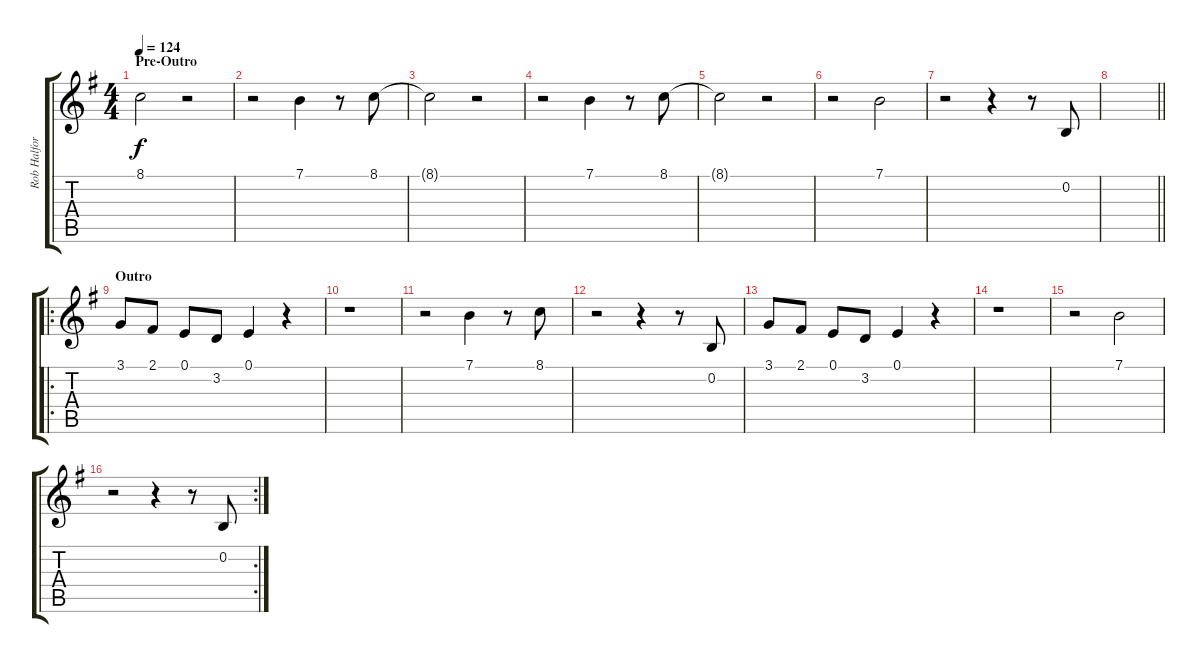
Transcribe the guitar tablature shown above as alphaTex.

\track ("Rob Halford" "Rob Halfor") {instrument flute}
\staff {score tabs}
\tuning (E4 B3 G3 D3 A2 E2) {hide}
\ts (4 4)
\section ("" "Pre-Outro")
\tempo 124
\clef g2
\ks g
8.1{t}.2{dy f} r.2 |
r.2 7.1.4 r.8 8.1.8 |
8.1{t}.2 r.2 |
r.2 7.1.4 r.8 8.1.8 |
8.1{t}.2 r.2 |
r.2 7.1.2 |
r.2 r.4 r.8 0.2.8 |
\barLineRight lightlight
|
\ro
\section ("" "Outro")
3.1.8 2.1.8 0.1.8 3.2.8 0.1.4 r.4 |
r.1 |
r.2 7.1.4 r.8 8.1.8 |
r.2 r.4 r.8 0.2.8 |
3.1.8 2.1.8 0.1.8 3.2.8 0.1.4 r.4 |
r.1 |
r.2 7.1.2 |
\rc 2
r.2 r.4 r.8 0.2.8
